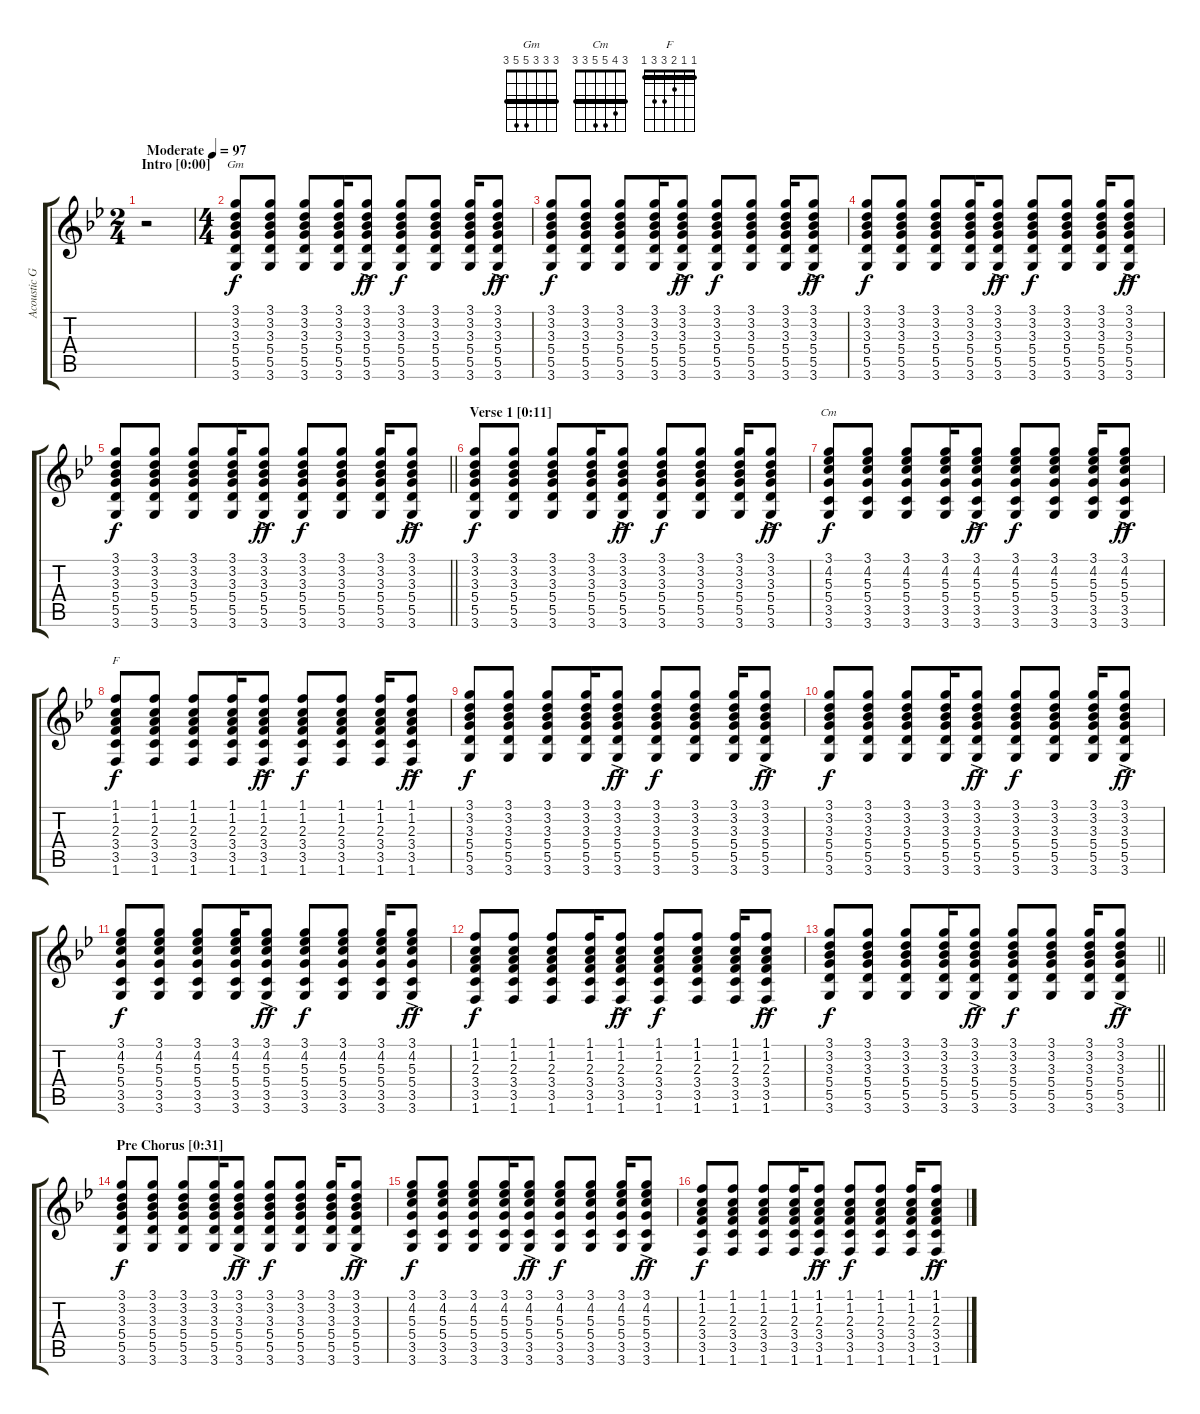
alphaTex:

\track ("Acoustic Guitar" "Acoustic G") {instrument acousticguitarsteel}
\staff {score tabs}
\tuning (E4 B3 G3 D3 A2 E2) {hide}
\chord ("Gm" 3 3 3 5 5 3) {barre 3}
\chord ("Cm" 3 4 5 5 3 3) {barre 3}
\chord ("F" 1 1 2 3 3 1) {barre 1}
\ts (2 4)
\section ("" "Intro [0:00]")
\tempo (97 "Moderate")
\clef g2
\ks gminor
r.2{dy f instrument acousticguitarsteel} |
\ts (4 4)
(3.1 3.2 3.3 5.4 5.5 3.6).8{ch "Gm"} (3.1 3.2 3.3 5.4 5.5 3.6).8 (3.1 3.2 3.3 5.4 5.5 3.6).8 (3.1 3.2 3.3 5.4 5.5 3.6).16 (3.1{ac} 3.2{ac} 3.3{ac} 5.4{ac} 5.5{ac} 3.6{ac}).8{dy ff} (3.1 3.2 3.3 5.4 5.5 3.6).8{dy f} (3.1 3.2 3.3 5.4 5.5 3.6).8 (3.1 3.2 3.3 5.4 5.5 3.6).16 (3.1{ac} 3.2{ac} 3.3{ac} 5.4{ac} 5.5{ac} 3.6{ac}).8{dy ff} |
(3.1 3.2 3.3 5.4 5.5 3.6).8{dy f} (3.1 3.2 3.3 5.4 5.5 3.6).8 (3.1 3.2 3.3 5.4 5.5 3.6).8 (3.1 3.2 3.3 5.4 5.5 3.6).16 (3.1{ac} 3.2{ac} 3.3{ac} 5.4{ac} 5.5{ac} 3.6{ac}).8{dy ff} (3.1 3.2 3.3 5.4 5.5 3.6).8{dy f} (3.1 3.2 3.3 5.4 5.5 3.6).8 (3.1 3.2 3.3 5.4 5.5 3.6).16 (3.1{ac} 3.2{ac} 3.3{ac} 5.4{ac} 5.5{ac} 3.6{ac}).8{dy ff} |
(3.1 3.2 3.3 5.4 5.5 3.6).8{dy f} (3.1 3.2 3.3 5.4 5.5 3.6).8 (3.1 3.2 3.3 5.4 5.5 3.6).8 (3.1 3.2 3.3 5.4 5.5 3.6).16 (3.1{ac} 3.2{ac} 3.3{ac} 5.4{ac} 5.5{ac} 3.6{ac}).8{dy ff} (3.1 3.2 3.3 5.4 5.5 3.6).8{dy f} (3.1 3.2 3.3 5.4 5.5 3.6).8 (3.1 3.2 3.3 5.4 5.5 3.6).16 (3.1{ac} 3.2{ac} 3.3{ac} 5.4{ac} 5.5{ac} 3.6{ac}).8{dy ff} |
\barLineRight lightlight
(3.1 3.2 3.3 5.4 5.5 3.6).8{dy f} (3.1 3.2 3.3 5.4 5.5 3.6).8 (3.1 3.2 3.3 5.4 5.5 3.6).8 (3.1 3.2 3.3 5.4 5.5 3.6).16 (3.1{ac} 3.2{ac} 3.3{ac} 5.4{ac} 5.5{ac} 3.6{ac}).8{dy ff} (3.1 3.2 3.3 5.4 5.5 3.6).8{dy f} (3.1 3.2 3.3 5.4 5.5 3.6).8 (3.1 3.2 3.3 5.4 5.5 3.6).16 (3.1{ac} 3.2{ac} 3.3{ac} 5.4{ac} 5.5{ac} 3.6{ac}).8{dy ff} |
\section ("" "Verse 1 [0:11]")
(3.1 3.2 3.3 5.4 5.5 3.6).8{dy f} (3.1 3.2 3.3 5.4 5.5 3.6).8 (3.1 3.2 3.3 5.4 5.5 3.6).8 (3.1 3.2 3.3 5.4 5.5 3.6).16 (3.1{ac} 3.2{ac} 3.3{ac} 5.4{ac} 5.5{ac} 3.6{ac}).8{dy ff} (3.1 3.2 3.3 5.4 5.5 3.6).8{dy f} (3.1 3.2 3.3 5.4 5.5 3.6).8 (3.1 3.2 3.3 5.4 5.5 3.6).16 (3.1{ac} 3.2{ac} 3.3{ac} 5.4{ac} 5.5{ac} 3.6{ac}).8{dy ff} |
(3.1 4.2 5.3 5.4 3.5 3.6).8{ch "Cm" dy f} (3.1 4.2 5.3 5.4 3.5 3.6).8 (3.1 4.2 5.3 5.4 3.5 3.6).8 (3.1 4.2 5.3 5.4 3.5 3.6).16 (3.1{ac} 4.2{ac} 5.3{ac} 5.4{ac} 3.5{ac} 3.6{ac}).8{dy ff} (3.1 4.2 5.3 5.4 3.5 3.6).8{dy f} (3.1 4.2 5.3 5.4 3.5 3.6).8 (3.1 4.2 5.3 5.4 3.5 3.6).16 (3.1{ac} 4.2{ac} 5.3{ac} 5.4{ac} 3.5{ac} 3.6{ac}).8{dy ff} |
(1.1 1.2 2.3 3.4 3.5 1.6).8{ch "F" dy f} (1.1 1.2 2.3 3.4 3.5 1.6).8 (1.1 1.2 2.3 3.4 3.5 1.6).8 (1.1 1.2 2.3 3.4 3.5 1.6).16 (1.1{ac} 1.2{ac} 2.3{ac} 3.4{ac} 3.5{ac} 1.6{ac}).8{dy ff} (1.1 1.2 2.3 3.4 3.5 1.6).8{dy f} (1.1 1.2 2.3 3.4 3.5 1.6).8 (1.1 1.2 2.3 3.4 3.5 1.6).16 (1.1{ac} 1.2{ac} 2.3{ac} 3.4{ac} 3.5{ac} 1.6{ac}).8{dy ff} |
(3.1 3.2 3.3 5.4 5.5 3.6).8{dy f} (3.1 3.2 3.3 5.4 5.5 3.6).8 (3.1 3.2 3.3 5.4 5.5 3.6).8 (3.1 3.2 3.3 5.4 5.5 3.6).16 (3.1{ac} 3.2{ac} 3.3{ac} 5.4{ac} 5.5{ac} 3.6{ac}).8{dy ff} (3.1 3.2 3.3 5.4 5.5 3.6).8{dy f} (3.1 3.2 3.3 5.4 5.5 3.6).8 (3.1 3.2 3.3 5.4 5.5 3.6).16 (3.1{ac} 3.2{ac} 3.3{ac} 5.4{ac} 5.5{ac} 3.6{ac}).8{dy ff} |
(3.1 3.2 3.3 5.4 5.5 3.6).8{dy f} (3.1 3.2 3.3 5.4 5.5 3.6).8 (3.1 3.2 3.3 5.4 5.5 3.6).8 (3.1 3.2 3.3 5.4 5.5 3.6).16 (3.1{ac} 3.2{ac} 3.3{ac} 5.4{ac} 5.5{ac} 3.6{ac}).8{dy ff} (3.1 3.2 3.3 5.4 5.5 3.6).8{dy f} (3.1 3.2 3.3 5.4 5.5 3.6).8 (3.1 3.2 3.3 5.4 5.5 3.6).16 (3.1{ac} 3.2{ac} 3.3{ac} 5.4{ac} 5.5{ac} 3.6{ac}).8{dy ff} |
(3.1 4.2 5.3 5.4 3.5 3.6).8{dy f} (3.1 4.2 5.3 5.4 3.5 3.6).8 (3.1 4.2 5.3 5.4 3.5 3.6).8 (3.1 4.2 5.3 5.4 3.5 3.6).16 (3.1{ac} 4.2{ac} 5.3{ac} 5.4{ac} 3.5{ac} 3.6{ac}).8{dy ff} (3.1 4.2 5.3 5.4 3.5 3.6).8{dy f} (3.1 4.2 5.3 5.4 3.5 3.6).8 (3.1 4.2 5.3 5.4 3.5 3.6).16 (3.1{ac} 4.2{ac} 5.3{ac} 5.4{ac} 3.5{ac} 3.6{ac}).8{dy ff} |
(1.1 1.2 2.3 3.4 3.5 1.6).8{dy f} (1.1 1.2 2.3 3.4 3.5 1.6).8 (1.1 1.2 2.3 3.4 3.5 1.6).8 (1.1 1.2 2.3 3.4 3.5 1.6).16 (1.1{ac} 1.2{ac} 2.3{ac} 3.4{ac} 3.5{ac} 1.6{ac}).8{dy ff} (1.1 1.2 2.3 3.4 3.5 1.6).8{dy f} (1.1 1.2 2.3 3.4 3.5 1.6).8 (1.1 1.2 2.3 3.4 3.5 1.6).16 (1.1{ac} 1.2{ac} 2.3{ac} 3.4{ac} 3.5{ac} 1.6{ac}).8{dy ff} |
\barLineRight lightlight
(3.1 3.2 3.3 5.4 5.5 3.6).8{dy f} (3.1 3.2 3.3 5.4 5.5 3.6).8 (3.1 3.2 3.3 5.4 5.5 3.6).8 (3.1 3.2 3.3 5.4 5.5 3.6).16 (3.1{ac} 3.2{ac} 3.3{ac} 5.4{ac} 5.5{ac} 3.6{ac}).8{dy ff} (3.1 3.2 3.3 5.4 5.5 3.6).8{dy f} (3.1 3.2 3.3 5.4 5.5 3.6).8 (3.1 3.2 3.3 5.4 5.5 3.6).16 (3.1{ac} 3.2{ac} 3.3{ac} 5.4{ac} 5.5{ac} 3.6{ac}).8{dy ff} |
\section ("" "Pre Chorus [0:31]")
(3.1 3.2 3.3 5.4 5.5 3.6).8{dy f} (3.1 3.2 3.3 5.4 5.5 3.6).8 (3.1 3.2 3.3 5.4 5.5 3.6).8 (3.1 3.2 3.3 5.4 5.5 3.6).16 (3.1{ac} 3.2{ac} 3.3{ac} 5.4{ac} 5.5{ac} 3.6{ac}).8{dy ff} (3.1 3.2 3.3 5.4 5.5 3.6).8{dy f} (3.1 3.2 3.3 5.4 5.5 3.6).8 (3.1 3.2 3.3 5.4 5.5 3.6).16 (3.1{ac} 3.2{ac} 3.3{ac} 5.4{ac} 5.5{ac} 3.6{ac}).8{dy ff} |
(3.1 4.2 5.3 5.4 3.5 3.6).8{dy f} (3.1 4.2 5.3 5.4 3.5 3.6).8 (3.1 4.2 5.3 5.4 3.5 3.6).8 (3.1 4.2 5.3 5.4 3.5 3.6).16 (3.1{ac} 4.2{ac} 5.3{ac} 5.4{ac} 3.5{ac} 3.6{ac}).8{dy ff} (3.1 4.2 5.3 5.4 3.5 3.6).8{dy f} (3.1 4.2 5.3 5.4 3.5 3.6).8 (3.1 4.2 5.3 5.4 3.5 3.6).16 (3.1{ac} 4.2{ac} 5.3{ac} 5.4{ac} 3.5{ac} 3.6{ac}).8{dy ff} |
(1.1 1.2 2.3 3.4 3.5 1.6).8{dy f} (1.1 1.2 2.3 3.4 3.5 1.6).8 (1.1 1.2 2.3 3.4 3.5 1.6).8 (1.1 1.2 2.3 3.4 3.5 1.6).16 (1.1{ac} 1.2{ac} 2.3{ac} 3.4{ac} 3.5{ac} 1.6{ac}).8{dy ff} (1.1 1.2 2.3 3.4 3.5 1.6).8{dy f} (1.1 1.2 2.3 3.4 3.5 1.6).8 (1.1 1.2 2.3 3.4 3.5 1.6).16 (1.1{ac} 1.2{ac} 2.3{ac} 3.4{ac} 3.5{ac} 1.6{ac}).8{dy ff}
